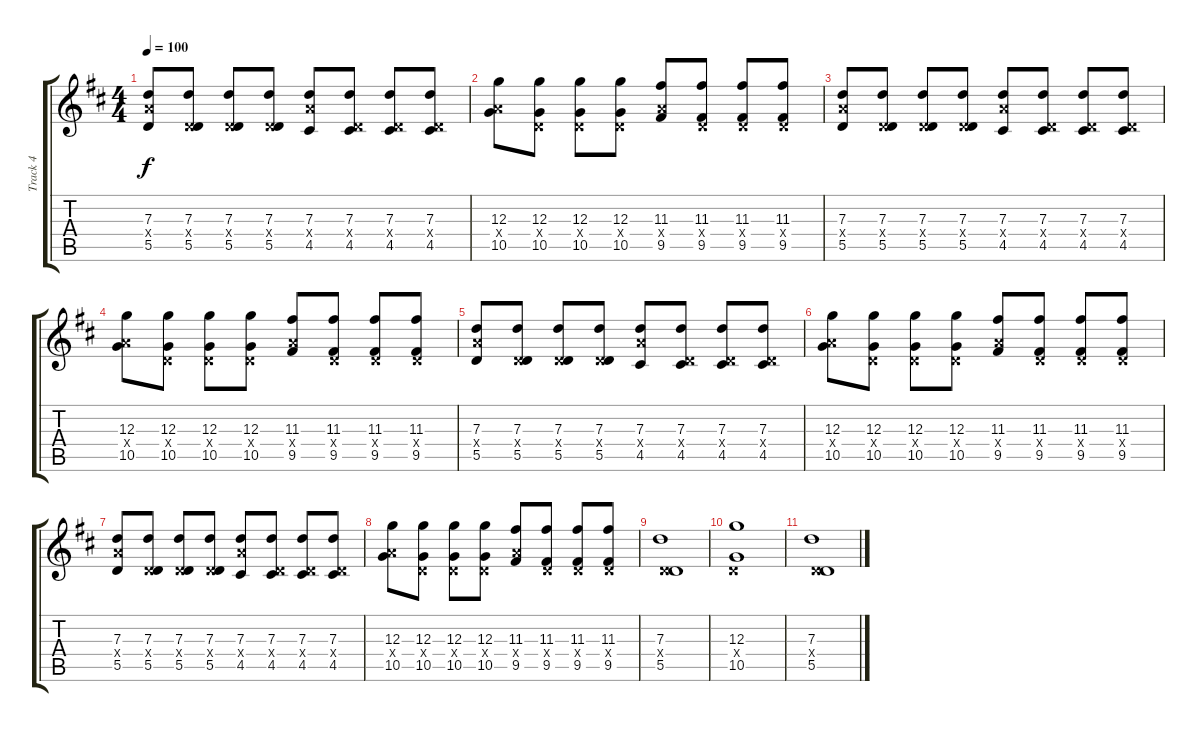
\track ("Track 4" "Track 4") {instrument overdrivenguitar}
\staff {score tabs}
\tuning (E4 B3 G3 D3 A2 E2) {hide}
\ts (4 4)
\tempo 100
\clef g2
\ks d
(7.3 7.4{x} 5.5).8{dy f} (7.3 0.4{x} 5.5).8 (7.3 0.4{x} 5.5).8 (7.3 0.4{x} 5.5).8 (7.3 7.4{x} 4.5).8 (7.3 0.4{x} 4.5).8 (7.3 0.4{x} 4.5).8 (7.3 0.4{x} 4.5).8 |
(12.3 7.4{x} 10.5).8 (12.3 0.4{x} 10.5).8 (12.3 0.4{x} 10.5).8 (12.3 0.4{x} 10.5).8 (11.3 7.4{x} 9.5).8 (11.3 0.4{x} 9.5).8 (11.3 0.4{x} 9.5).8 (11.3 0.4{x} 9.5).8 |
(7.3 7.4{x} 5.5).8 (7.3 0.4{x} 5.5).8 (7.3 0.4{x} 5.5).8 (7.3 0.4{x} 5.5).8 (7.3 7.4{x} 4.5).8 (7.3 0.4{x} 4.5).8 (7.3 0.4{x} 4.5).8 (7.3 0.4{x} 4.5).8 |
(12.3 7.4{x} 10.5).8 (12.3 0.4{x} 10.5).8 (12.3 0.4{x} 10.5).8 (12.3 0.4{x} 10.5).8 (11.3 7.4{x} 9.5).8 (11.3 0.4{x} 9.5).8 (11.3 0.4{x} 9.5).8 (11.3 0.4{x} 9.5).8 |
(7.3 7.4{x} 5.5).8 (7.3 0.4{x} 5.5).8 (7.3 0.4{x} 5.5).8 (7.3 0.4{x} 5.5).8 (7.3 7.4{x} 4.5).8 (7.3 0.4{x} 4.5).8 (7.3 0.4{x} 4.5).8 (7.3 0.4{x} 4.5).8 |
(12.3 7.4{x} 10.5).8 (12.3 0.4{x} 10.5).8 (12.3 0.4{x} 10.5).8 (12.3 0.4{x} 10.5).8 (11.3 7.4{x} 9.5).8 (11.3 0.4{x} 9.5).8 (11.3 0.4{x} 9.5).8 (11.3 0.4{x} 9.5).8 |
(7.3 7.4{x} 5.5).8 (7.3 0.4{x} 5.5).8 (7.3 0.4{x} 5.5).8 (7.3 0.4{x} 5.5).8 (7.3 7.4{x} 4.5).8 (7.3 0.4{x} 4.5).8 (7.3 0.4{x} 4.5).8 (7.3 0.4{x} 4.5).8 |
(12.3 7.4{x} 10.5).8 (12.3 0.4{x} 10.5).8 (12.3 0.4{x} 10.5).8 (12.3 0.4{x} 10.5).8 (11.3 7.4{x} 9.5).8 (11.3 0.4{x} 9.5).8 (11.3 0.4{x} 9.5).8 (11.3 0.4{x} 9.5).8 |
(7.3 0.4{x} 5.5).1 |
(12.3 0.4{x} 10.5).1 |
(7.3 0.4{x} 5.5).1
